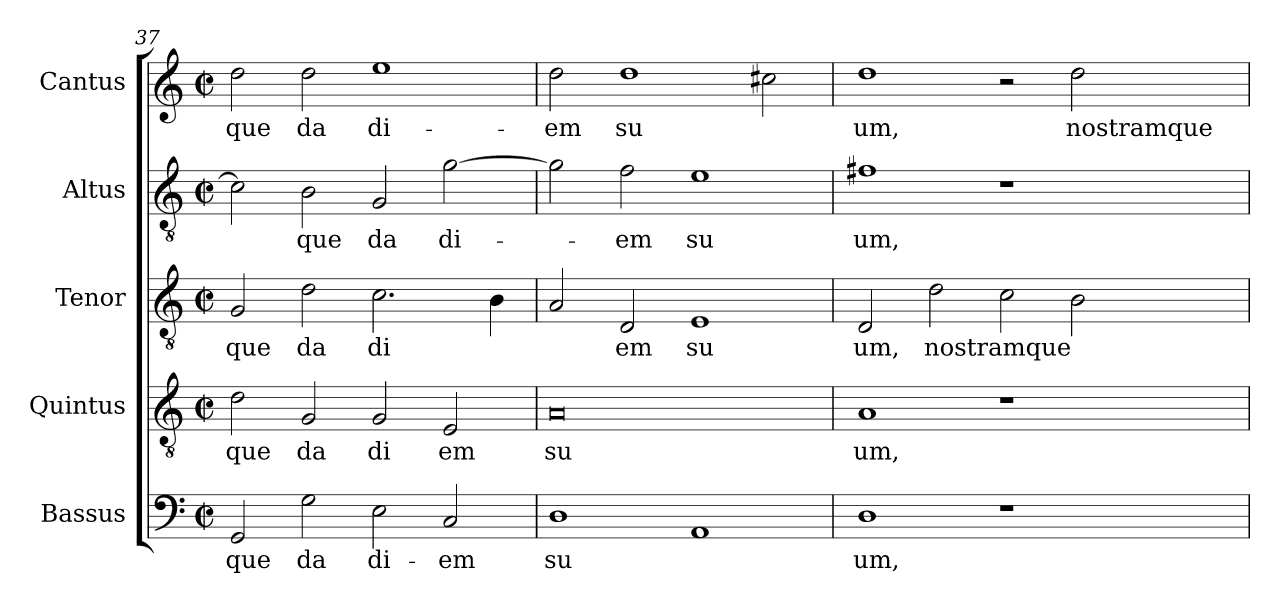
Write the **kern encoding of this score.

**kern	**text	**kern	**text	**kern	**text	**kern	**text	**kern	**text
*part5	*part5	*part4	*part4	*part3	*part3	*part2	*part2	*part1	*part1
*staff5	*staff5	*staff4	*staff4	*staff3	*staff3	*staff2	*staff2	*staff1	*staff1
*I"Bassus	*	*I"Quintus	*	*I"Tenor	*	*I"Altus	*	*I"Cantus	*
*clefF4	*	*clefGv2	*	*clefGv2	*	*clefGv2	*	*clefG2	*
*M2/2	*	*M2/2	*	*M2/2	*	*M2/2	*	*M2/2	*
*met(c|)	*	*met(c|)	*	*met(c|)	*	*met(c|)	*	*met(c|)	*
=37	=37	=37	=37	=37	=37	=37	=37	=37	=37
!	!LO:LY:b:cj	!	!LO:LY:b:cj	!	!LO:LY:b:cj	!	!	!	!LO:LY:b:cj
2GG/	-que	2d\	que	2G/	que	2c\]	.	2dd\	-que
!	!LO:LY:b:cj	!	!LO:LY:b:cj	!	!LO:LY:b:cj	!	!LO:LY:b:cj	!	!LO:LY:b:cj
2G\	da	2G/	da	2d\	da	2B\	-que	2dd\	da
!	!LO:LY:b:cj	!	!LO:LY:b:cj	!	!LO:LY:b:cj	!	!LO:LY:b:cj	!	!LO:LY:b:cj
2E\	di-	2G/	di	2.c\	di	2G/	da	1ee	di-
!	!LO:LY:b:cj	!	!LO:LY:b:cj	!	!	!	!LO:LY:b:cj	!	!
2C/	-em	2E/	em	.	.	[>2g\	di-	.	.
.	.	.	.	4B\	.	.	.	.	.
!!LO:PB:g=z
=38	=38	=38	=38	=38	=38	=38	=38	=38	=38
!	!LO:LY:b:cj	!	!LO:LY:b:cj	!	!	!	!	!	!LO:LY:b:cj
1D	su	0A	su	2A/	.	2g\]	.	2dd\	-em
!	!	!	!	!	!LO:LY:b:cj	!	!LO:LY:b:cj	!	!LO:LY:b:cj
.	.	.	.	2D/	em	2f\	-em	1dd	su
!	!	!	!	!	!LO:LY:b:cj	!	!LO:LY:b:cj	!	!
1AA	.	.	.	1E	su	1e	su	.	.
.	.	.	.	.	.	.	.	2cc#X\	.
=39	=39	=39	=39	=39	=39	=39	=39	=39	=39
!	!LO:LY:b:cj	!	!LO:LY:b:cj	!	!LO:LY:b:cj	!	!LO:LY:b:cj	!	!LO:LY:b:cj
1D	um,	1A	um,	2D/	um,	1f#X	um,	1dd	um,
!	!	!	!	!	!LO:LY:b	!	!	!	!
.	.	.	.	2d\	nostramque	.	.	.	.
!LO:N:vis=1	!	!LO:N:vis=1	!	!	!	!LO:N:vis=1	!	!	!
0r	.	0r	.	2c\	.	0r	.	2r	.
!	!	!	!	!	!	!	!	!	!LO:LY:b
.	.	.	.	2B\	.	.	.	2dd\	nostramque
.	.	.	.	1ryy	.	.	.	1ryy	.
=	=	=	=	=	=	=	=	=	=
*-	*-	*-	*-	*-	*-	*-	*-	*-	*-
